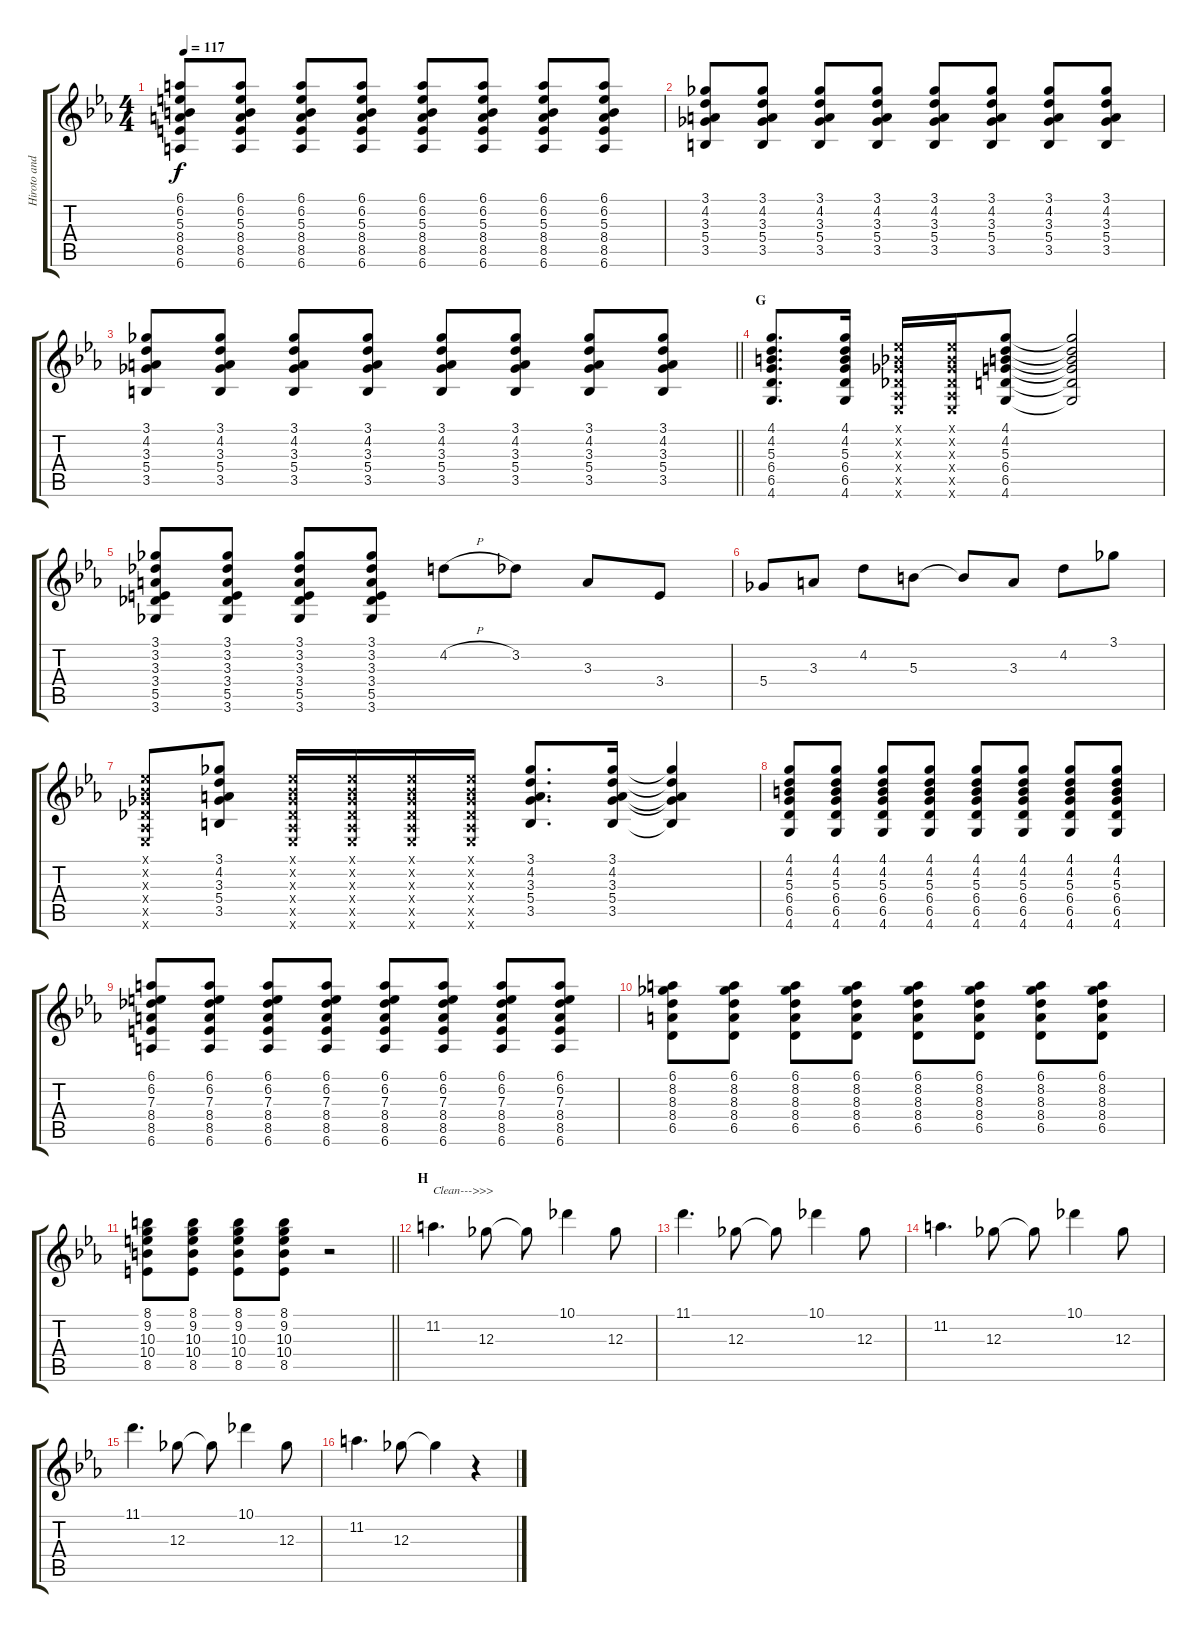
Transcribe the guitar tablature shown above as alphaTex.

\track ("Hiroto and Tora" "Hiroto and") {instrument distortionguitar}
\staff {score tabs}
\tuning (Eb4 Bb3 Gb3 Db3 Ab2 Eb2) {hide}
\ts (4 4)
\tempo 117
\clef g2
\ks eb
(6.1 6.2 5.3 8.4 8.5 6.6).8{dy f} (6.1 6.2 5.3 8.4 8.5 6.6).8 (6.1 6.2 5.3 8.4 8.5 6.6).8 (6.1 6.2 5.3 8.4 8.5 6.6).8 (6.1 6.2 5.3 8.4 8.5 6.6).8 (6.1 6.2 5.3 8.4 8.5 6.6).8 (6.1 6.2 5.3 8.4 8.5 6.6).8 (6.1 6.2 5.3 8.4 8.5 6.6).8 |
(3.1 4.2 3.3 5.4 3.5).8 (3.1 4.2 3.3 5.4 3.5).8 (3.1 4.2 3.3 5.4 3.5).8 (3.1 4.2 3.3 5.4 3.5).8 (3.1 4.2 3.3 5.4 3.5).8 (3.1 4.2 3.3 5.4 3.5).8 (3.1 4.2 3.3 5.4 3.5).8 (3.1 4.2 3.3 5.4 3.5).8 |
\barLineRight lightlight
(3.1 4.2 3.3 5.4 3.5).8 (3.1 4.2 3.3 5.4 3.5).8 (3.1 4.2 3.3 5.4 3.5).8 (3.1 4.2 3.3 5.4 3.5).8 (3.1 4.2 3.3 5.4 3.5).8 (3.1 4.2 3.3 5.4 3.5).8 (3.1 4.2 3.3 5.4 3.5).8 (3.1 4.2 3.3 5.4 3.5).8 |
\section ("" "G")
(4.1 4.2 5.3 6.4 6.5 4.6).8{d} (4.1 4.2 5.3 6.4 6.5 4.6).16 (0.1{x} 0.2{x} 0.3{x} 0.4{x} 0.5{x} 0.6{x}).16 (0.1{x} 0.2{x} 0.3{x} 0.4{x} 0.5{x} 0.6{x}).16 (4.1 4.2 5.3 6.4 6.5 4.6).8 (4.1{t} 4.2{t} 5.3{t} 6.4{t} 6.5{t} 4.6{t}).2 |
(3.1 3.2 3.3 3.4 5.5 3.6).8 (3.1 3.2 3.3 3.4 5.5 3.6).8 (3.1 3.2 3.3 3.4 5.5 3.6).8 (3.1 3.2 3.3 3.4 5.5 3.6).8 4.2{h}.8 3.2.8 3.3.8 3.4.8 |
5.4.8 3.3.8 4.2.8 5.3.8 5.3{t}.8 3.3.8 4.2.8 3.1.8 |
(0.1{x} 0.2{x} 0.3{x} 0.4{x} 0.5{x} 0.6{x}).8 (3.1 4.2 3.3 5.4 3.5).8 (0.1{x} 0.2{x} 0.3{x} 0.4{x} 0.5{x} 0.6{x}).16 (0.1{x} 0.2{x} 0.3{x} 0.4{x} 0.5{x} 0.6{x}).16 (0.1{x} 0.2{x} 0.3{x} 0.4{x} 0.5{x} 0.6{x}).16 (0.1{x} 0.2{x} 0.3{x} 0.4{x} 0.5{x} 0.6{x}).16 (3.1 4.2 3.3 5.4 3.5).8{d} (3.1 4.2 3.3 5.4 3.5).16 (3.1{t} 4.2{t} 3.3{t} 5.4{t} 3.5{t}).4 |
(4.1 4.2 5.3 6.4 6.5 4.6).8 (4.1 4.2 5.3 6.4 6.5 4.6).8 (4.1 4.2 5.3 6.4 6.5 4.6).8 (4.1 4.2 5.3 6.4 6.5 4.6).8 (4.1 4.2 5.3 6.4 6.5 4.6).8 (4.1 4.2 5.3 6.4 6.5 4.6).8 (4.1 4.2 5.3 6.4 6.5 4.6).8 (4.1 4.2 5.3 6.4 6.5 4.6).8 |
(6.1 6.2 7.3 8.4 8.5 6.6).8 (6.1 6.2 7.3 8.4 8.5 6.6).8 (6.1 6.2 7.3 8.4 8.5 6.6).8 (6.1 6.2 7.3 8.4 8.5 6.6).8 (6.1 6.2 7.3 8.4 8.5 6.6).8 (6.1 6.2 7.3 8.4 8.5 6.6).8 (6.1 6.2 7.3 8.4 8.5 6.6).8 (6.1 6.2 7.3 8.4 8.5 6.6).8 |
(6.1 8.2 8.3 8.4 6.5).8 (6.1 8.2 8.3 8.4 6.5).8 (6.1 8.2 8.3 8.4 6.5).8 (6.1 8.2 8.3 8.4 6.5).8 (6.1 8.2 8.3 8.4 6.5).8 (6.1 8.2 8.3 8.4 6.5).8 (6.1 8.2 8.3 8.4 6.5).8 (6.1 8.2 8.3 8.4 6.5).8 |
\barLineRight lightlight
(8.1 9.2 10.3 10.4 8.5).8 (8.1 9.2 10.3 10.4 8.5).8 (8.1 9.2 10.3 10.4 8.5).8 (8.1 9.2 10.3 10.4 8.5).8 r.2 |
\section ("" "H")
11.2.4{d txt "Clean--->>>" instrument electricguitarclean} 12.3.8 12.3{t}.8 10.1.4 12.3.8 |
11.1.4{d} 12.3.8 12.3{t}.8 10.1.4 12.3.8 |
11.2.4{d} 12.3.8 12.3{t}.8 10.1.4 12.3.8 |
11.1.4{d} 12.3.8 12.3{t}.8 10.1.4 12.3.8 |
11.2.4{d} 12.3.8 12.3{t}.4 r.4
